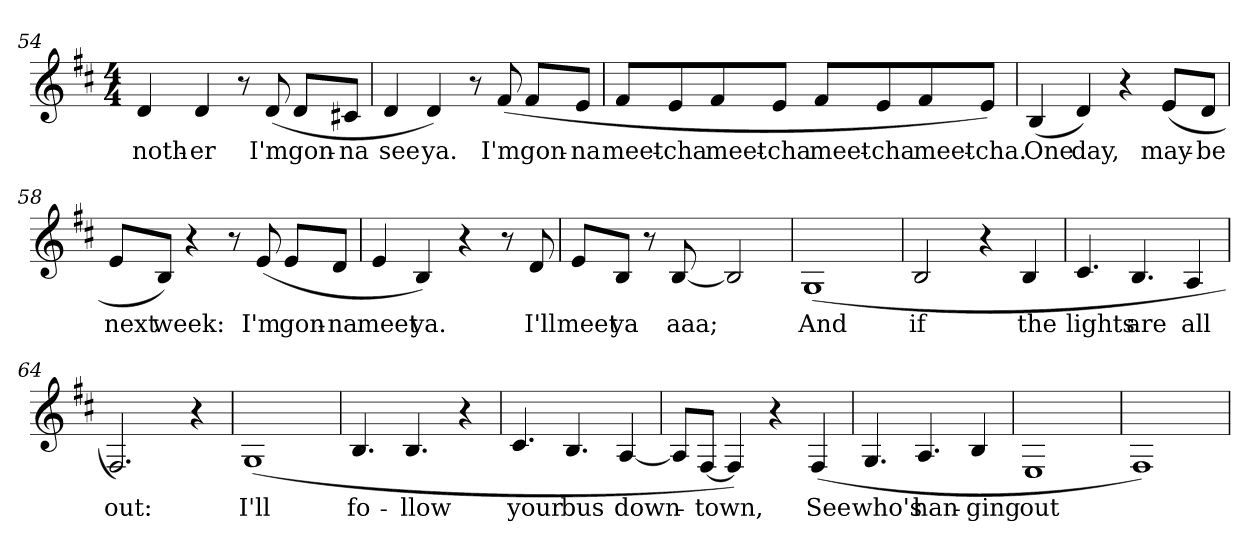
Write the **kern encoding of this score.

**kern	**text
*part1	*part1
*staff1	*staff1
*clefG2	*
*k[f#c#]	*
*D:	*
*M4/4	*
=54	=54
!	!LO:LY:b:color=#000000
4di/	-noth-
!	!LO:LY:b:color=#000000
4di/	-er
8r	.
!	!LO:LY:b:color=#000000
(8di/	I'm
!	!LO:LY:b:color=#000000
8di/L	gon-
!	!LO:LY:b:color=#000000
8c#Xi/J	-na
=55	=55
!	!LO:LY:b:color=#000000
4di/	see
!	!LO:LY:b:color=#000000
4di/)	ya.
8r	.
!	!LO:LY:b:color=#000000
(8f#i/	I'm
!	!LO:LY:b:color=#000000
8f#i/L	gon-
!	!LO:LY:b:color=#000000
8ei/J	-na
!!LO:PB:g=z
=56	=56
!	!LO:LY:b:color=#000000
8f#i/L	meet-
!	!LO:LY:b:color=#000000
8ei/	-cha
!	!LO:LY:b:color=#000000
8f#i/	meet-
!	!LO:LY:b:color=#000000
8ei/J	-cha
!	!LO:LY:b:color=#000000
8f#i/L	meet-
!	!LO:LY:b:color=#000000
8ei/	-cha
!	!LO:LY:b:color=#000000
8f#i/	meet-
!	!LO:LY:b:color=#000000
8ei/J)	-cha.
=57	=57
!	!LO:LY:b:color=#000000
(4Bi/	One
!	!LO:LY:b:color=#000000
4di/)	day,
4r	.
!	!LO:LY:b:color=#000000
(8ei/L	may-
!	!LO:LY:b:color=#000000
8di/J	-be
=58	=58
!	!LO:LY:b:color=#000000
8ei/L	next
!	!LO:LY:b:color=#000000
8Bi/J)	week:
4r	.
8r	.
!	!LO:LY:b:color=#000000
(8ei/	I'm
!	!LO:LY:b:color=#000000
8ei/L	gon-
!	!LO:LY:b:color=#000000
8di/J	-na
!!LO:LB:g=z
=59	=59
!	!LO:LY:b:color=#000000
4ei/	meet
!	!LO:LY:b:color=#000000
4Bi/)	ya.
4r	.
8r	.
!	!LO:LY:b:color=#000000
8di/	I'll
=60	=60
!	!LO:LY:b:color=#000000
8ei/L	meet
!	!LO:LY:b:color=#000000
8Bi/J	ya
8r	.
!	!LO:LY:b:color=#000000
[8Bi/	aaa;
2Bi/]	.
=61	=61
!	!LO:LY:b:color=#000000
(1Gi	And
=62	=62
!	!LO:LY:b:color=#000000
2Bi/	if
4r	.
!	!LO:LY:b:color=#000000
4Bi/	the
=63	=63
!	!LO:LY:b:color=#000000
4.c#i/	lights
!	!LO:LY:b:color=#000000
4.Bi/	are
!	!LO:LY:b:color=#000000
4Ai/	all
=64	=64
!	!LO:LY:b:color=#000000
2.F#i/)	out:
4r	.
=65	=65
!	!LO:LY:b:color=#000000
(1Gi	I'll
!!LO:LB:g=z
=66	=66
!	!LO:LY:b:color=#000000
4.Bi/	fo-
!	!LO:LY:b:color=#000000
4.Bi/	-llow
4r	.
=67	=67
!	!LO:LY:b:color=#000000
4.c#i/	your
!	!LO:LY:b:color=#000000
4.Bi/	bus
!	!LO:LY:b:color=#000000
[4Ai/	down-
=68	=68
8Ai/L]	.
!	!LO:LY:b:color=#000000
[8F#i/J	-town,
4F#i/])	.
4r	.
!	!LO:LY:b:color=#000000
(4F#i/	See
=69	=69
!	!LO:LY:b:color=#000000
4.Gi/	who's
!	!LO:LY:b:color=#000000
4.Ai/	han-
!	!LO:LY:b:color=#000000
4Bi/	-ging
=70	=70
!	!LO:LY:b:color=#000000
1Ei	out
=71	=71
1F#i)	.
=	=
*-	*-
